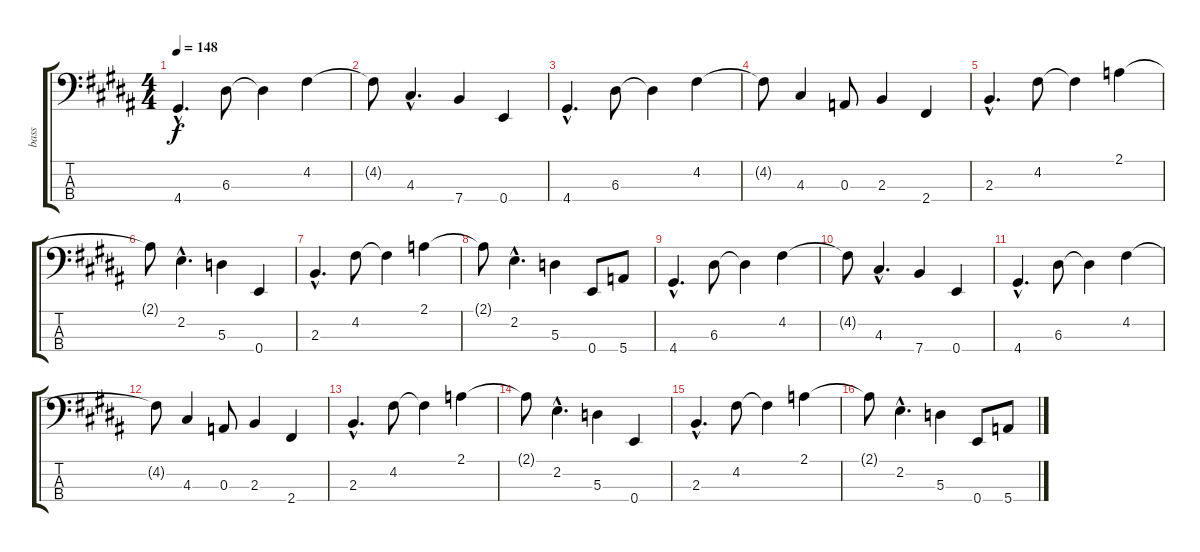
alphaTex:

\track ("bass" "bass") {instrument electricbassfinger}
\staff {score tabs}
\tuning (G2 D2 A1 E1) {hide}
\ts (4 4)
\tempo 148
\clef f4
\ks b
4.4{hac}.4{d dy f} 6.3.8 6.3{t}.4 4.2.4 |
4.2{t}.8 4.3{hac}.4{d} 7.4.4 0.4.4 |
4.4{hac}.4{d} 6.3.8 6.3{t}.4 4.2.4 |
4.2{t}.8 4.3.4 0.3.8 2.3.4 2.4.4 |
2.3{hac}.4{d} 4.2.8 4.2{t}.4 2.1.4 |
2.1{t}.8 2.2{hac}.4{d} 5.3.4 0.4.4 |
2.3{hac}.4{d} 4.2.8 4.2{t}.4 2.1.4 |
2.1{t}.8 2.2{hac}.4{d} 5.3.4 0.4.8 5.4.8 |
4.4{hac}.4{d} 6.3.8 6.3{t}.4 4.2.4 |
4.2{t}.8 4.3{hac}.4{d} 7.4.4 0.4.4 |
4.4{hac}.4{d} 6.3.8 6.3{t}.4 4.2.4 |
4.2{t}.8 4.3.4 0.3.8 2.3.4 2.4.4 |
2.3{hac}.4{d} 4.2.8 4.2{t}.4 2.1.4 |
2.1{t}.8 2.2{hac}.4{d} 5.3.4 0.4.4 |
2.3{hac}.4{d} 4.2.8 4.2{t}.4 2.1.4 |
2.1{t}.8 2.2{hac}.4{d} 5.3.4 0.4.8 5.4.8
